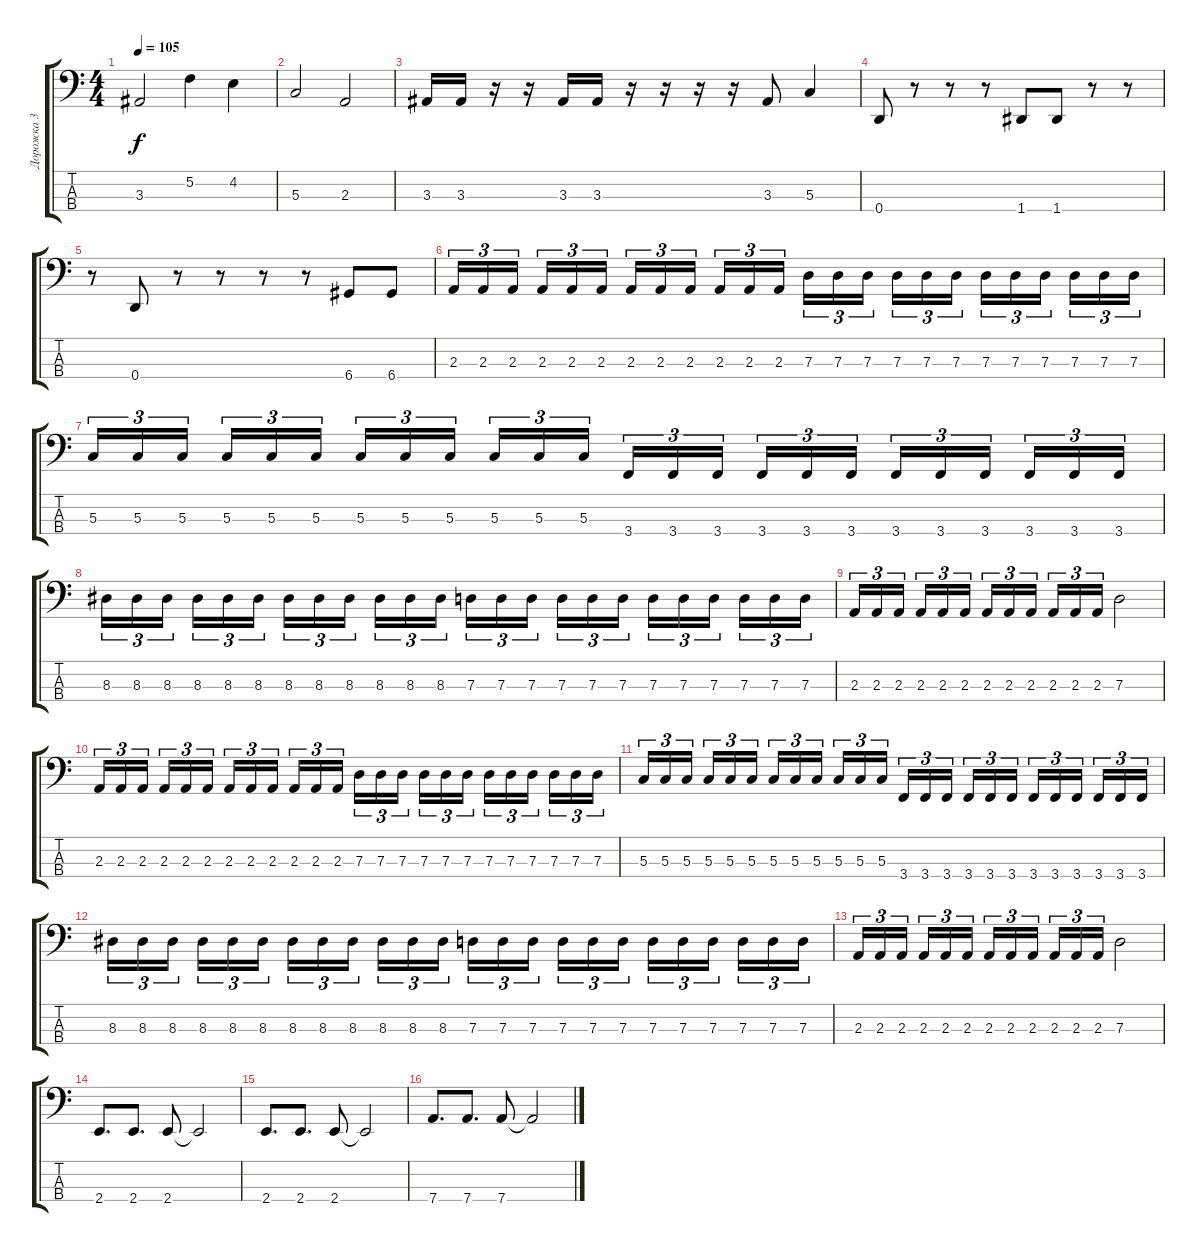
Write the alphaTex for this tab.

\track ("Дорожка 3" "Дорожка 3") {instrument electricbassfinger}
\staff {score tabs}
\tuning (F2 C2 G1 D1) {hide}
\ts (4 4)
\tempo 105
\clef f4
\ks c
3.3.2{dy f} 5.2.4 4.2.4 |
5.3.2 2.3.2 |
3.3.16 3.3.16 r.16 r.16 3.3.16 3.3.16 r.16 r.16 r.16 r.16 3.3.8 5.3.4 |
0.4.8 r.8 r.8 r.8 1.4.8 1.4.8 r.8 r.8 |
r.8 0.4.8 r.8 r.8 r.8 r.8 6.4.8 6.4.8 |
2.3.16{tu (3 2)} 2.3.16{tu (3 2)} 2.3.16{tu (3 2) beam splitsecondary} 2.3.16{tu (3 2)} 2.3.16{tu (3 2)} 2.3.16{tu (3 2)} 2.3.16{tu (3 2)} 2.3.16{tu (3 2)} 2.3.16{tu (3 2) beam splitsecondary} 2.3.16{tu (3 2)} 2.3.16{tu (3 2)} 2.3.16{tu (3 2)} 7.3.16{tu (3 2)} 7.3.16{tu (3 2)} 7.3.16{tu (3 2) beam splitsecondary} 7.3.16{tu (3 2)} 7.3.16{tu (3 2)} 7.3.16{tu (3 2)} 7.3.16{tu (3 2)} 7.3.16{tu (3 2)} 7.3.16{tu (3 2) beam splitsecondary} 7.3.16{tu (3 2)} 7.3.16{tu (3 2)} 7.3.16{tu (3 2)} |
5.3.16{tu (3 2)} 5.3.16{tu (3 2)} 5.3.16{tu (3 2) beam splitsecondary} 5.3.16{tu (3 2)} 5.3.16{tu (3 2)} 5.3.16{tu (3 2)} 5.3.16{tu (3 2)} 5.3.16{tu (3 2)} 5.3.16{tu (3 2) beam splitsecondary} 5.3.16{tu (3 2)} 5.3.16{tu (3 2)} 5.3.16{tu (3 2)} 3.4.16{tu (3 2)} 3.4.16{tu (3 2)} 3.4.16{tu (3 2) beam splitsecondary} 3.4.16{tu (3 2)} 3.4.16{tu (3 2)} 3.4.16{tu (3 2)} 3.4.16{tu (3 2)} 3.4.16{tu (3 2)} 3.4.16{tu (3 2) beam splitsecondary} 3.4.16{tu (3 2)} 3.4.16{tu (3 2)} 3.4.16{tu (3 2)} |
8.3.16{tu (3 2)} 8.3.16{tu (3 2)} 8.3.16{tu (3 2) beam splitsecondary} 8.3.16{tu (3 2)} 8.3.16{tu (3 2)} 8.3.16{tu (3 2)} 8.3.16{tu (3 2)} 8.3.16{tu (3 2)} 8.3.16{tu (3 2) beam splitsecondary} 8.3.16{tu (3 2)} 8.3.16{tu (3 2)} 8.3.16{tu (3 2)} 7.3.16{tu (3 2)} 7.3.16{tu (3 2)} 7.3.16{tu (3 2) beam splitsecondary} 7.3.16{tu (3 2)} 7.3.16{tu (3 2)} 7.3.16{tu (3 2)} 7.3.16{tu (3 2)} 7.3.16{tu (3 2)} 7.3.16{tu (3 2) beam splitsecondary} 7.3.16{tu (3 2)} 7.3.16{tu (3 2)} 7.3.16{tu (3 2)} |
2.3.16{tu (3 2)} 2.3.16{tu (3 2)} 2.3.16{tu (3 2) beam splitsecondary} 2.3.16{tu (3 2)} 2.3.16{tu (3 2)} 2.3.16{tu (3 2)} 2.3.16{tu (3 2)} 2.3.16{tu (3 2)} 2.3.16{tu (3 2) beam splitsecondary} 2.3.16{tu (3 2)} 2.3.16{tu (3 2)} 2.3.16{tu (3 2)} 7.3.2 |
2.3.16{tu (3 2)} 2.3.16{tu (3 2)} 2.3.16{tu (3 2) beam splitsecondary} 2.3.16{tu (3 2)} 2.3.16{tu (3 2)} 2.3.16{tu (3 2)} 2.3.16{tu (3 2)} 2.3.16{tu (3 2)} 2.3.16{tu (3 2) beam splitsecondary} 2.3.16{tu (3 2)} 2.3.16{tu (3 2)} 2.3.16{tu (3 2)} 7.3.16{tu (3 2)} 7.3.16{tu (3 2)} 7.3.16{tu (3 2) beam splitsecondary} 7.3.16{tu (3 2)} 7.3.16{tu (3 2)} 7.3.16{tu (3 2)} 7.3.16{tu (3 2)} 7.3.16{tu (3 2)} 7.3.16{tu (3 2) beam splitsecondary} 7.3.16{tu (3 2)} 7.3.16{tu (3 2)} 7.3.16{tu (3 2)} |
5.3.16{tu (3 2)} 5.3.16{tu (3 2)} 5.3.16{tu (3 2) beam splitsecondary} 5.3.16{tu (3 2)} 5.3.16{tu (3 2)} 5.3.16{tu (3 2)} 5.3.16{tu (3 2)} 5.3.16{tu (3 2)} 5.3.16{tu (3 2) beam splitsecondary} 5.3.16{tu (3 2)} 5.3.16{tu (3 2)} 5.3.16{tu (3 2)} 3.4.16{tu (3 2)} 3.4.16{tu (3 2)} 3.4.16{tu (3 2) beam splitsecondary} 3.4.16{tu (3 2)} 3.4.16{tu (3 2)} 3.4.16{tu (3 2)} 3.4.16{tu (3 2)} 3.4.16{tu (3 2)} 3.4.16{tu (3 2) beam splitsecondary} 3.4.16{tu (3 2)} 3.4.16{tu (3 2)} 3.4.16{tu (3 2)} |
8.3.16{tu (3 2)} 8.3.16{tu (3 2)} 8.3.16{tu (3 2) beam splitsecondary} 8.3.16{tu (3 2)} 8.3.16{tu (3 2)} 8.3.16{tu (3 2)} 8.3.16{tu (3 2)} 8.3.16{tu (3 2)} 8.3.16{tu (3 2) beam splitsecondary} 8.3.16{tu (3 2)} 8.3.16{tu (3 2)} 8.3.16{tu (3 2)} 7.3.16{tu (3 2)} 7.3.16{tu (3 2)} 7.3.16{tu (3 2) beam splitsecondary} 7.3.16{tu (3 2)} 7.3.16{tu (3 2)} 7.3.16{tu (3 2)} 7.3.16{tu (3 2)} 7.3.16{tu (3 2)} 7.3.16{tu (3 2) beam splitsecondary} 7.3.16{tu (3 2)} 7.3.16{tu (3 2)} 7.3.16{tu (3 2)} |
2.3.16{tu (3 2)} 2.3.16{tu (3 2)} 2.3.16{tu (3 2) beam splitsecondary} 2.3.16{tu (3 2)} 2.3.16{tu (3 2)} 2.3.16{tu (3 2)} 2.3.16{tu (3 2)} 2.3.16{tu (3 2)} 2.3.16{tu (3 2) beam splitsecondary} 2.3.16{tu (3 2)} 2.3.16{tu (3 2)} 2.3.16{tu (3 2)} 7.3.2 |
2.4.8{d} 2.4.8{d} 2.4.8 2.4{t}.2 |
2.4.8{d} 2.4.8{d} 2.4.8 2.4{t}.2 |
7.4.8{d} 7.4.8{d} 7.4.8 7.4{t}.2
